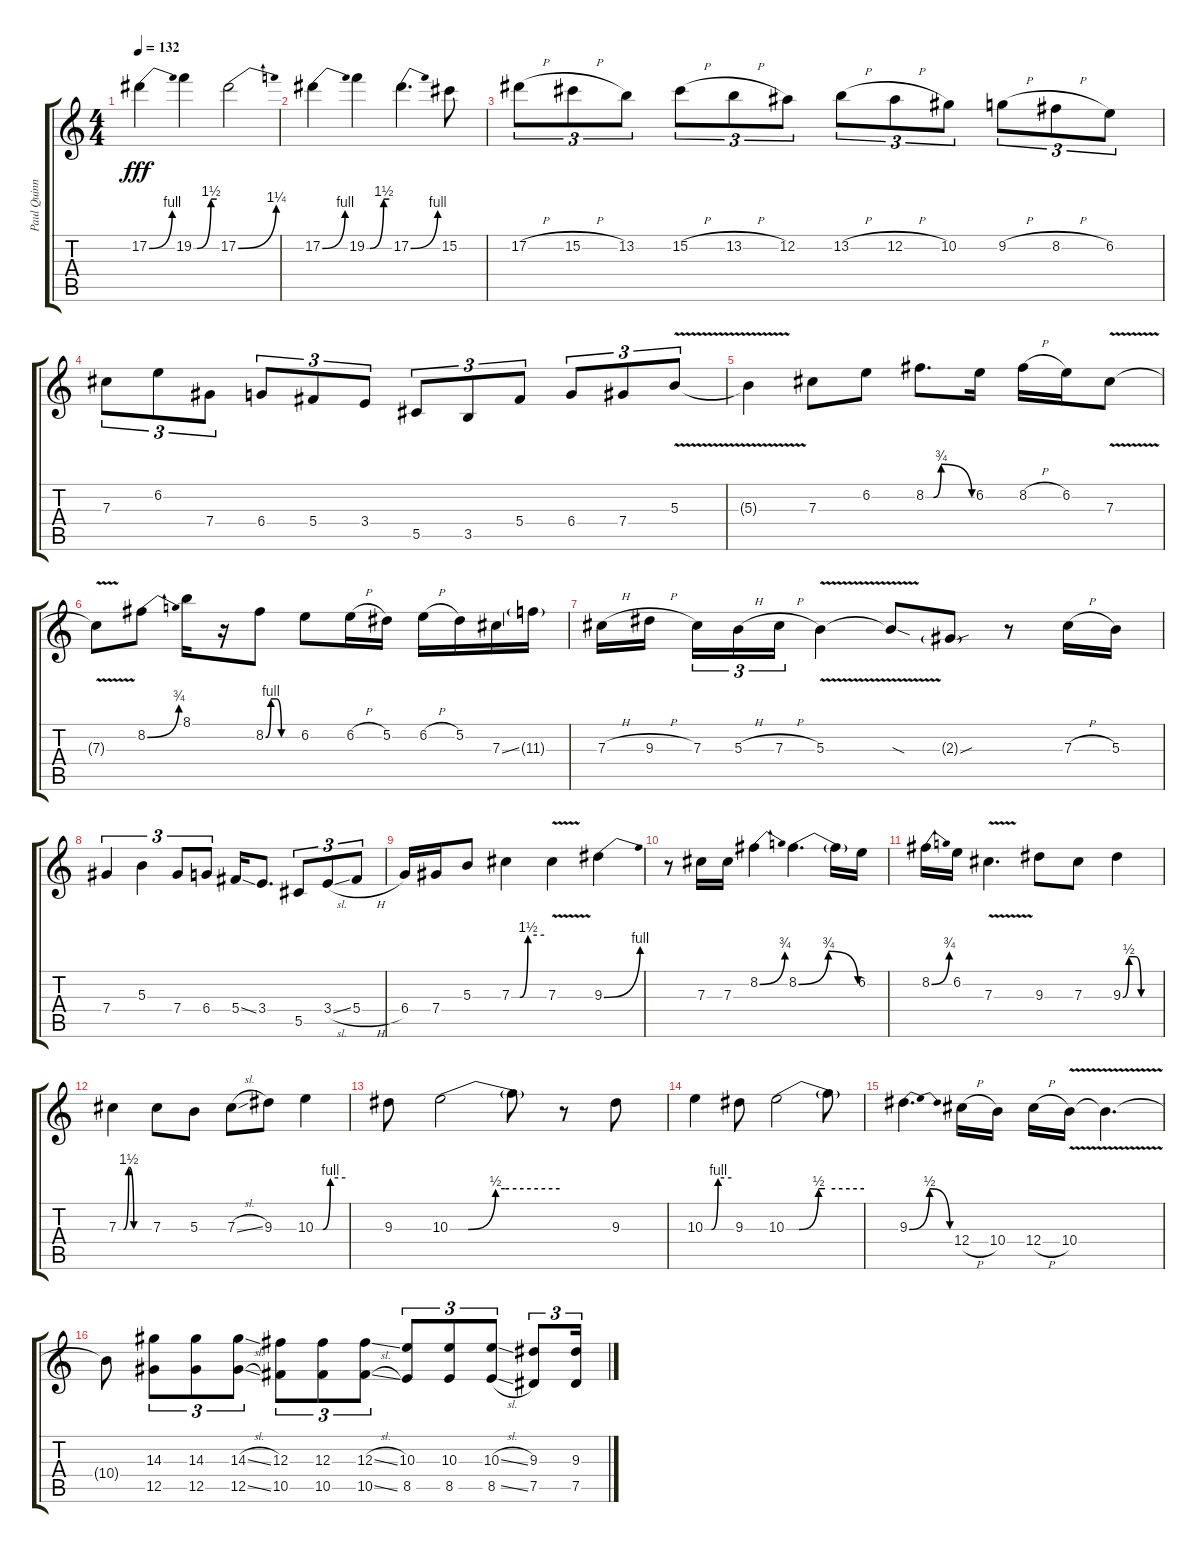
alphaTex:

\track ("Paul Quinn" "Paul Quinn") {instrument overdrivenguitar}
\staff {score tabs}
\tuning (Eb4 Bb3 Gb3 Db3 Ab2 Eb2) {hide}
\ts (4 4)
\tempo 132
\clef g2
\ks c
17.2{be (bend 0 0 60 4)}.4{dy fff} 19.2{be (custom 0 0 9 0 45 6 60 6)}.4 17.2{be (bend 0 0 60 5)}.2 |
17.2{be (bend 0 0 60 4)}.4 19.2{be (custom 0 0 9 0 45 6 60 6)}.4 17.2{be (bend 0 0 60 4)}.4{d} 15.2.8 |
17.2{h}.8{tu (3 2)} 15.2{h}.8{tu (3 2)} 13.2.8{tu (3 2)} 15.2{h}.8{tu (3 2)} 13.2{h}.8{tu (3 2)} 12.2.8{tu (3 2)} 13.2{h}.8{tu (3 2)} 12.2{h}.8{tu (3 2)} 10.2.8{tu (3 2)} 9.2{h}.8{tu (3 2)} 8.2{h}.8{tu (3 2)} 6.2.8{tu (3 2)} |
7.3.8{tu (3 2)} 6.2.8{tu (3 2)} 7.4.8{tu (3 2)} 6.4.8{tu (3 2)} 5.4.8{tu (3 2)} 3.4.8{tu (3 2)} 5.5.8{tu (3 2)} 3.5.8{tu (3 2)} 5.4.8{tu (3 2)} 6.4.8{tu (3 2)} 7.4.8{tu (3 2)} 5.3{v}.8{tu (3 2)} |
5.3{t}.4 7.3.8 6.2.8 8.2{be (custom 0 0 10 0 20 3 60 0)}.8{d} 6.2.16 8.2{h}.16 6.2.16 7.3{v}.8 |
7.3{t}.8 8.2{be (bend 0 0 60 3)}.8 8.1.16 r.16 8.2{be (custom 0 0 10 4 20 4 30 0 60 0)}.8 6.2.8 6.2{h}.16 5.2.16 6.2{h}.16 5.2.16 7.3{ss}.16 11.3{g}.16 |
7.3{h}.16 9.3{h}.16{beam splitsecondary} 7.3.16{tu (3 2)} 5.3{h}.16{tu (3 2)} 7.3{h}.16{tu (3 2)} 5.3{v}.4 5.3{sod t}.8 2.3{sou g}.8 r.8 7.3{h}.16 5.3.16 |
7.4.4{tu (3 2)} 5.3.4{tu (3 2)} 7.4.8{tu (3 2)} 6.4.8{tu (3 2)} 5.4{ss}.16 3.4.8{d} 5.5.8{tu (3 2)} 3.4{sl}.8{tu (3 2)} 5.4{h}.8{tu (3 2)} |
6.4.16 7.4.16 5.3.8 7.3{be (custom 0 0 15 0 30 6 60 6)}.4 7.3{v}.4 9.3{be (bend 0 0 60 4)}.4 |
r.8 7.3.16 7.3.16 8.2{be (bend 0 0 60 3)}.4 8.2{be (bendrelease 0 0 10 3 20 3 60 0)}.4{d} 8.2{t}.16 6.2.16 |
8.2{be (bend 0 0 60 3)}.16 6.2.16 7.3{v}.4{d} 9.3.8 7.3.8 9.3{be (custom 0 0 10 2 20 2 30 0 60 0)}.4 |
7.3{be (custom 0 0 10 0 20 6 30 0 60 0)}.4 7.3.8 5.3.8 7.3{sl}.8 9.3.8 10.3{be (custom 0 0 15 0 30 4 60 4)}.4 |
9.3.8 10.3{be (custom 0 0 10 0 25 2 30 2 60 2)}.2 10.3{t}.8 r.8 9.3.8 |
10.3{be (custom 0 0 15 0 30 4 60 4)}.4 9.3.8 10.3{be (custom 0 0 10 0 25 2 30 2 60 2)}.2 10.3{t}.8 |
9.3{be (bendrelease 0 0 15 2 45 2 60 0)}.4{d} 12.4{h}.16 10.4.16 12.4{h}.16 10.4{v}.16 10.4{t}.4{d} |
10.4{t}.8 (14.3 12.5).8{tu (3 2)} (14.3 12.5).8{tu (3 2)} (14.3{sl} 12.5{sl}).8{tu (3 2)} (12.3 10.5).8{tu (3 2)} (12.3 10.5).8{tu (3 2)} (12.3{sl} 10.5{sl}).8{tu (3 2)} (10.3 8.5).8{tu (3 2)} (10.3 8.5).8{tu (3 2)} (10.3{sl} 8.5{sl}).8{tu (3 2)} (9.3 7.5).8{tu (3 2)} (9.3 7.5).16{tu (3 2)}
